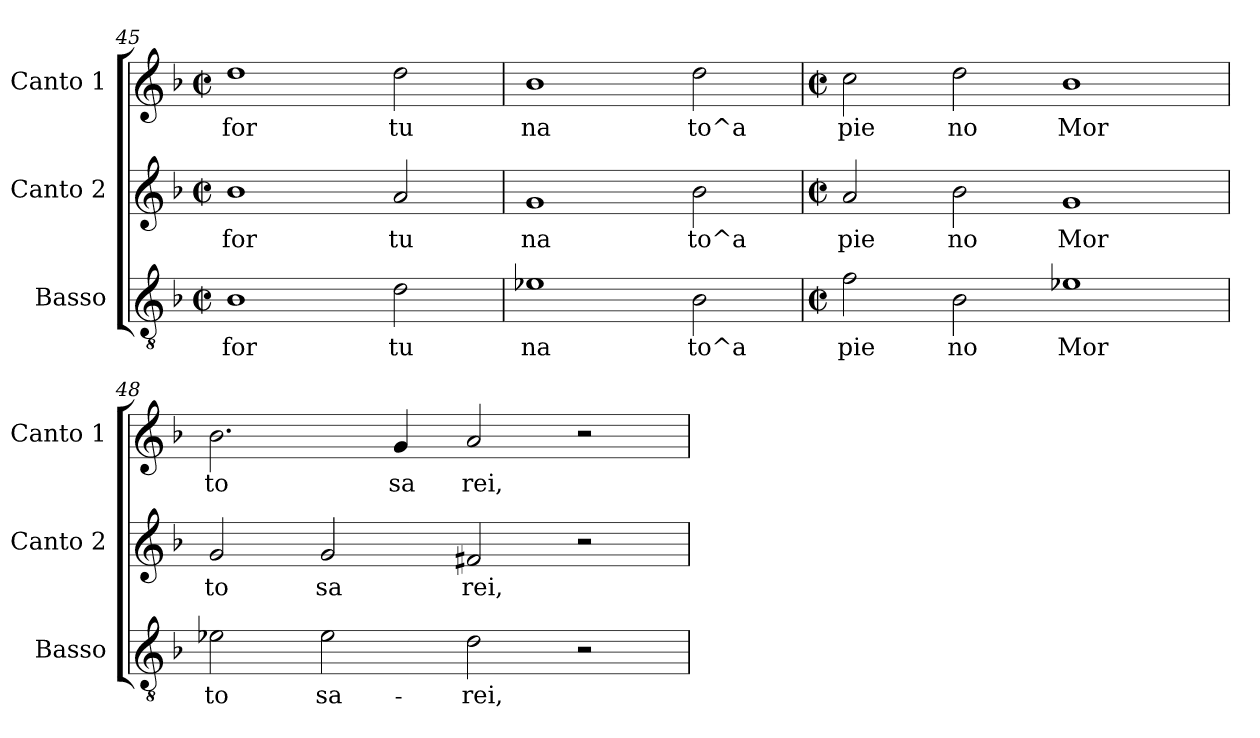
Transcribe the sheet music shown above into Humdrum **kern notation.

**kern	**text	**kern	**text	**kern	**text
*part3	*part3	*part2	*part2	*part1	*part1
*staff3	*staff3	*staff2	*staff2	*staff1	*staff1
*I"Basso	*	*I"Canto 2	*	*I"Canto 1	*
*I'Basso	*	*I'Canto 2	*	*I'Canto 1	*
*clefGv2	*	*clefG2	*	*clefG2	*
*k[b-]	*	*k[b-]	*	*k[b-]	*
*F:	*	*F:	*	*F:	*
*M2/2	*	*M2/2	*	*M2/2	*
*met(c|)	*	*met(c|)	*	*met(c|)	*
=45	=45	=45	=45	=45	=45
!	!LO:LY:b:cj	!	!LO:LY:b:cj	!	!LO:LY:b:cj
1B-	for	1b-	for	1dd	for
!	!LO:LY:b:cj	!	!LO:LY:b:cj	!	!LO:LY:b:cj
2d\	tu	2a/	tu	2dd\	tu
=46	=46	=46	=46	=46	=46
!	!LO:LY:b:cj	!	!LO:LY:b:cj	!	!LO:LY:b:cj
1e-X	na	1g	na	1b-	na
!	!LO:LY:b:cj	!	!LO:LY:b:cj	!	!LO:LY:b:cj
2B-\	to^a	2b-\	to^a	2dd\	to^a
=47	=47	=47	=47	=47	=47
*M2/2	*	*M2/2	*	*M2/2	*
*met(c|)	*	*met(c|)	*	*met(c|)	*
!	!LO:LY:b:cj	!	!LO:LY:b:cj	!	!LO:LY:b:cj
2f\	pie	2a/	pie	2cc\	pie
!	!LO:LY:b:cj	!	!LO:LY:b:cj	!	!LO:LY:b:cj
2B-\	no	2b-\	no	2dd\	no
!	!LO:LY:b:cj	!	!LO:LY:b:cj	!	!LO:LY:b:cj
1e-X	Mor	1g	Mor	1b-	Mor
!!LO:LB:g=z
=48	=48	=48	=48	=48	=48
!	!LO:LY:b:cj	!	!LO:LY:b:cj	!	!LO:LY:b:cj
2e-X\	to	2g/	to	2.b-\	to
!	!LO:LY:b:cj	!	!LO:LY:b:cj	!	!
2e-\	sa-	2g/	sa	.	.
!	!	!	!	!	!LO:LY:b:cj
.	.	.	.	4g/	sa
!	!LO:LY:b:cj	!	!LO:LY:b:cj	!	!LO:LY:b:cj
2d\	-rei,	2f#X/	rei,	2a/	rei,
2r	.	2r	.	2r	.
=	=	=	=	=	=
*-	*-	*-	*-	*-	*-
